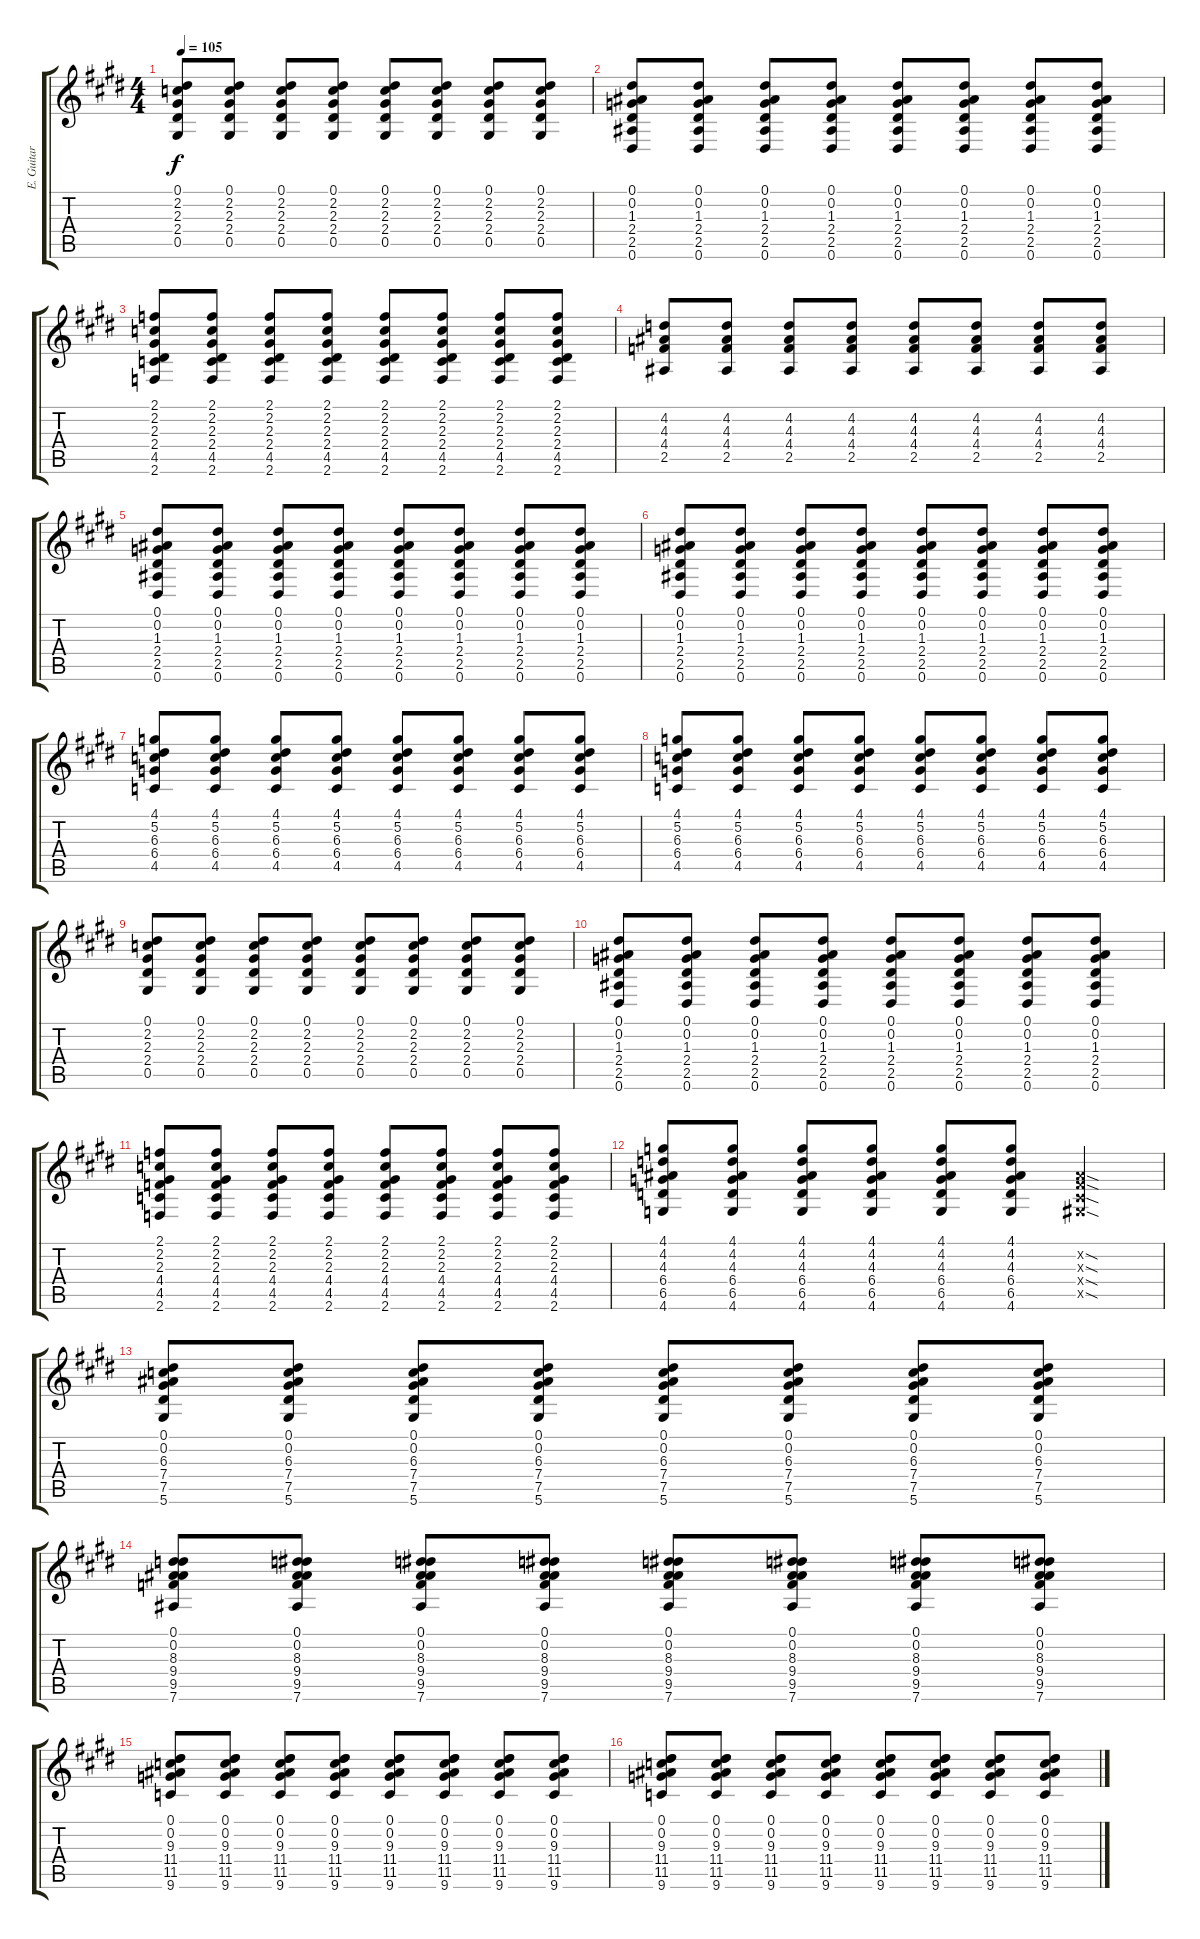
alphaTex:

\track ("E. Guitar I (Tora)" "E. Guitar ") {instrument overdrivenguitar}
\staff {score tabs}
\tuning (Eb4 Bb3 Gb3 Db3 Ab2 Eb2) {hide}
\ts (4 4)
\tempo 105
\clef g2
\ks e
(0.1 2.2 2.3 2.4 0.5).8{dy f} (0.1 2.2 2.3 2.4 0.5).8 (0.1 2.2 2.3 2.4 0.5).8 (0.1 2.2 2.3 2.4 0.5).8 (0.1 2.2 2.3 2.4 0.5).8 (0.1 2.2 2.3 2.4 0.5).8 (0.1 2.2 2.3 2.4 0.5).8 (0.1 2.2 2.3 2.4 0.5).8 |
(0.1 0.2 1.3 2.4 2.5 0.6).8 (0.1 0.2 1.3 2.4 2.5 0.6).8 (0.1 0.2 1.3 2.4 2.5 0.6).8 (0.1 0.2 1.3 2.4 2.5 0.6).8 (0.1 0.2 1.3 2.4 2.5 0.6).8 (0.1 0.2 1.3 2.4 2.5 0.6).8 (0.1 0.2 1.3 2.4 2.5 0.6).8 (0.1 0.2 1.3 2.4 2.5 0.6).8 |
(2.1 2.2 2.3 2.4 4.5 2.6).8 (2.1 2.2 2.3 2.4 4.5 2.6).8 (2.1 2.2 2.3 2.4 4.5 2.6).8 (2.1 2.2 2.3 2.4 4.5 2.6).8 (2.1 2.2 2.3 2.4 4.5 2.6).8 (2.1 2.2 2.3 2.4 4.5 2.6).8 (2.1 2.2 2.3 2.4 4.5 2.6).8 (2.1 2.2 2.3 2.4 4.5 2.6).8 |
(4.2 4.3 4.4 2.5).8 (4.2 4.3 4.4 2.5).8 (4.2 4.3 4.4 2.5).8 (4.2 4.3 4.4 2.5).8 (4.2 4.3 4.4 2.5).8 (4.2 4.3 4.4 2.5).8 (4.2 4.3 4.4 2.5).8 (4.2 4.3 4.4 2.5).8 |
(0.1 0.2 1.3 2.4 2.5 0.6).8 (0.1 0.2 1.3 2.4 2.5 0.6).8 (0.1 0.2 1.3 2.4 2.5 0.6).8 (0.1 0.2 1.3 2.4 2.5 0.6).8 (0.1 0.2 1.3 2.4 2.5 0.6).8 (0.1 0.2 1.3 2.4 2.5 0.6).8 (0.1 0.2 1.3 2.4 2.5 0.6).8 (0.1 0.2 1.3 2.4 2.5 0.6).8 |
(0.1 0.2 1.3 2.4 2.5 0.6).8 (0.1 0.2 1.3 2.4 2.5 0.6).8 (0.1 0.2 1.3 2.4 2.5 0.6).8 (0.1 0.2 1.3 2.4 2.5 0.6).8 (0.1 0.2 1.3 2.4 2.5 0.6).8 (0.1 0.2 1.3 2.4 2.5 0.6).8 (0.1 0.2 1.3 2.4 2.5 0.6).8 (0.1 0.2 1.3 2.4 2.5 0.6).8 |
(4.1 5.2 6.3 6.4 4.5).8 (4.1 5.2 6.3 6.4 4.5).8 (4.1 5.2 6.3 6.4 4.5).8 (4.1 5.2 6.3 6.4 4.5).8 (4.1 5.2 6.3 6.4 4.5).8 (4.1 5.2 6.3 6.4 4.5).8 (4.1 5.2 6.3 6.4 4.5).8 (4.1 5.2 6.3 6.4 4.5).8 |
(4.1 5.2 6.3 6.4 4.5).8 (4.1 5.2 6.3 6.4 4.5).8 (4.1 5.2 6.3 6.4 4.5).8 (4.1 5.2 6.3 6.4 4.5).8 (4.1 5.2 6.3 6.4 4.5).8 (4.1 5.2 6.3 6.4 4.5).8 (4.1 5.2 6.3 6.4 4.5).8 (4.1 5.2 6.3 6.4 4.5).8 |
(0.1 2.2 2.3 2.4 0.5).8 (0.1 2.2 2.3 2.4 0.5).8 (0.1 2.2 2.3 2.4 0.5).8 (0.1 2.2 2.3 2.4 0.5).8 (0.1 2.2 2.3 2.4 0.5).8 (0.1 2.2 2.3 2.4 0.5).8 (0.1 2.2 2.3 2.4 0.5).8 (0.1 2.2 2.3 2.4 0.5).8 |
(0.1 0.2 1.3 2.4 2.5 0.6).8 (0.1 0.2 1.3 2.4 2.5 0.6).8 (0.1 0.2 1.3 2.4 2.5 0.6).8 (0.1 0.2 1.3 2.4 2.5 0.6).8 (0.1 0.2 1.3 2.4 2.5 0.6).8 (0.1 0.2 1.3 2.4 2.5 0.6).8 (0.1 0.2 1.3 2.4 2.5 0.6).8 (0.1 0.2 1.3 2.4 2.5 0.6).8 |
(2.1 2.2 2.3 4.4 4.5 2.6).8 (2.1 2.2 2.3 4.4 4.5 2.6).8 (2.1 2.2 2.3 4.4 4.5 2.6).8 (2.1 2.2 2.3 4.4 4.5 2.6).8 (2.1 2.2 2.3 4.4 4.5 2.6).8 (2.1 2.2 2.3 4.4 4.5 2.6).8 (2.1 2.2 2.3 4.4 4.5 2.6).8 (2.1 2.2 2.3 4.4 4.5 2.6).8 |
(4.1 4.2 4.3 6.4 6.5 4.6).8 (4.1 4.2 4.3 6.4 6.5 4.6).8 (4.1 4.2 4.3 6.4 6.5 4.6).8 (4.1 4.2 4.3 6.4 6.5 4.6).8 (4.1 4.2 4.3 6.4 6.5 4.6).8 (4.1 4.2 4.3 6.4 6.5 4.6).8 (0.2{sod x} 0.3{sod x} 0.4{sod x} 0.5{sod x}).4 |
(0.1 0.2 6.3 7.4 7.5 5.6).8 (0.1 0.2 6.3 7.4 7.5 5.6).8 (0.1 0.2 6.3 7.4 7.5 5.6).8 (0.1 0.2 6.3 7.4 7.5 5.6).8 (0.1 0.2 6.3 7.4 7.5 5.6).8 (0.1 0.2 6.3 7.4 7.5 5.6).8 (0.1 0.2 6.3 7.4 7.5 5.6).8 (0.1 0.2 6.3 7.4 7.5 5.6).8 |
(0.1 0.2 8.3 9.4 9.5 7.6).8 (0.1 0.2 8.3 9.4 9.5 7.6).8 (0.1 0.2 8.3 9.4 9.5 7.6).8 (0.1 0.2 8.3 9.4 9.5 7.6).8 (0.1 0.2 8.3 9.4 9.5 7.6).8 (0.1 0.2 8.3 9.4 9.5 7.6).8 (0.1 0.2 8.3 9.4 9.5 7.6).8 (0.1 0.2 8.3 9.4 9.5 7.6).8 |
(0.1 0.2 9.3 11.4 11.5 9.6).8 (0.1 0.2 9.3 11.4 11.5 9.6).8 (0.1 0.2 9.3 11.4 11.5 9.6).8 (0.1 0.2 9.3 11.4 11.5 9.6).8 (0.1 0.2 9.3 11.4 11.5 9.6).8 (0.1 0.2 9.3 11.4 11.5 9.6).8 (0.1 0.2 9.3 11.4 11.5 9.6).8 (0.1 0.2 9.3 11.4 11.5 9.6).8 |
(0.1 0.2 9.3 11.4 11.5 9.6).8 (0.1 0.2 9.3 11.4 11.5 9.6).8 (0.1 0.2 9.3 11.4 11.5 9.6).8 (0.1 0.2 9.3 11.4 11.5 9.6).8 (0.1 0.2 9.3 11.4 11.5 9.6).8 (0.1 0.2 9.3 11.4 11.5 9.6).8 (0.1 0.2 9.3 11.4 11.5 9.6).8 (0.1 0.2 9.3 11.4 11.5 9.6).8
